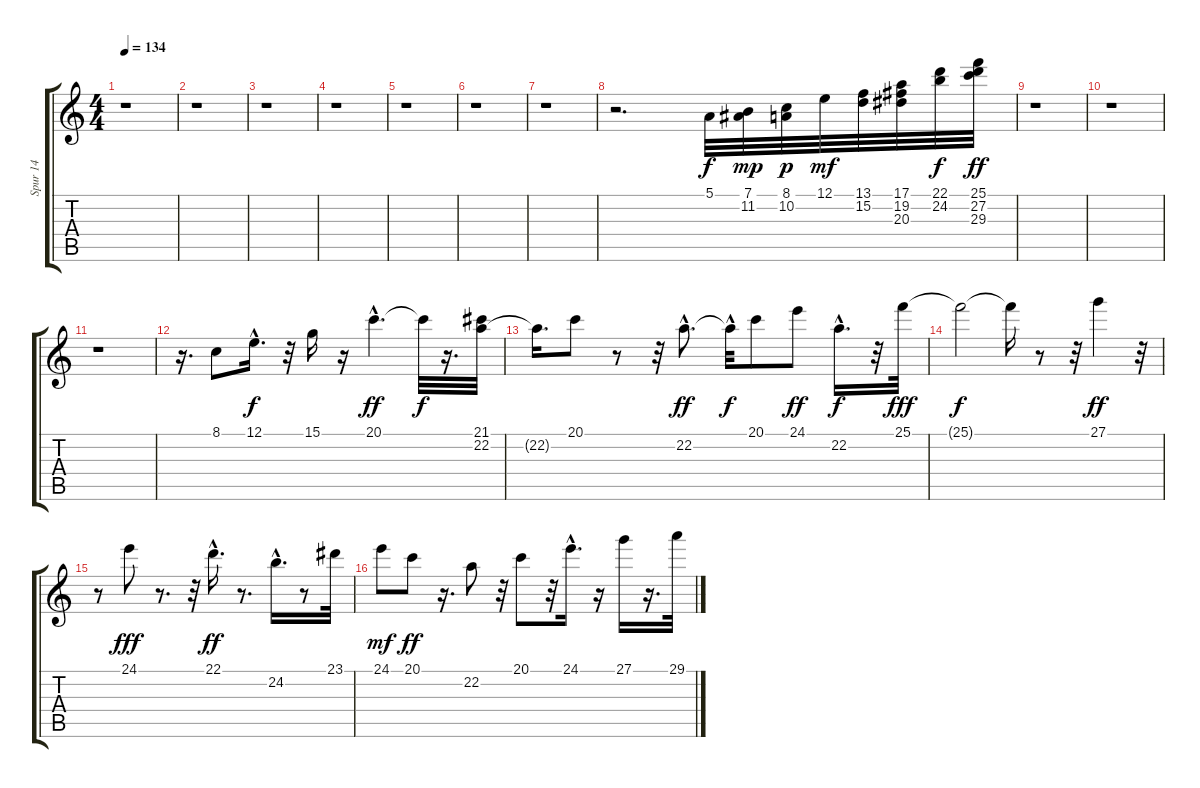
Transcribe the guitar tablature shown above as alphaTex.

\track ("Spur 14" "Spur 14") {instrument vibraphone}
\staff {score tabs}
\tuning (E4 B3 G3 D3 A2 E2) {hide}
\ts (4 4)
\tempo 134
\clef g2
\ks c
r.1{dy mf} |
r.1 |
r.1 |
r.1 |
r.1 |
r.1 |
r.1 |
r.2{d} 5.1.32{dy f} (7.1 11.2).32{dy mp} (8.1 10.2).32{dy p} 12.1.32{dy mf} (13.1 15.2).32 (17.1 19.2 20.3).32 (22.1 24.2).32{dy f} (25.1 27.2 29.3).32{dy ff} |
r.1 |
r.1 |
r.1 |
r.16{d} 8.1.8{instrument vibraphone} 12.1{hac}.16{d dy f} r.32 15.1.16 r.16 20.1{hac}.4{d dy ff} 20.1{t}.32{dy f} r.16{d} (21.1 22.2).32 |
22.2{t}.16{d} 20.1.8 r.8 r.32 22.2{hac}.8{d dy ff} 22.2{hac t}.32{dy f} 20.1.8 24.1.8{dy ff} 22.2{hac}.16{d dy f} r.32 25.1.32{dy fff} |
25.1{t}.2{dy f} 25.1{t}.16 r.8 r.32 27.1.4{dy ff} r.32 |
r.8 24.1.8{dy fff} r.8{d} r.32 22.1{hac}.16{d dy ff} r.8{d} 24.2{hac}.16{d} r.8 23.1.32 |
24.1.8{dy mf} 20.1.8{dy ff} r.16{d} 22.2.8 r.32 20.1.8 r.32 24.1{hac}.16{d} r.16 27.1.16 r.16{d} 29.1.32
